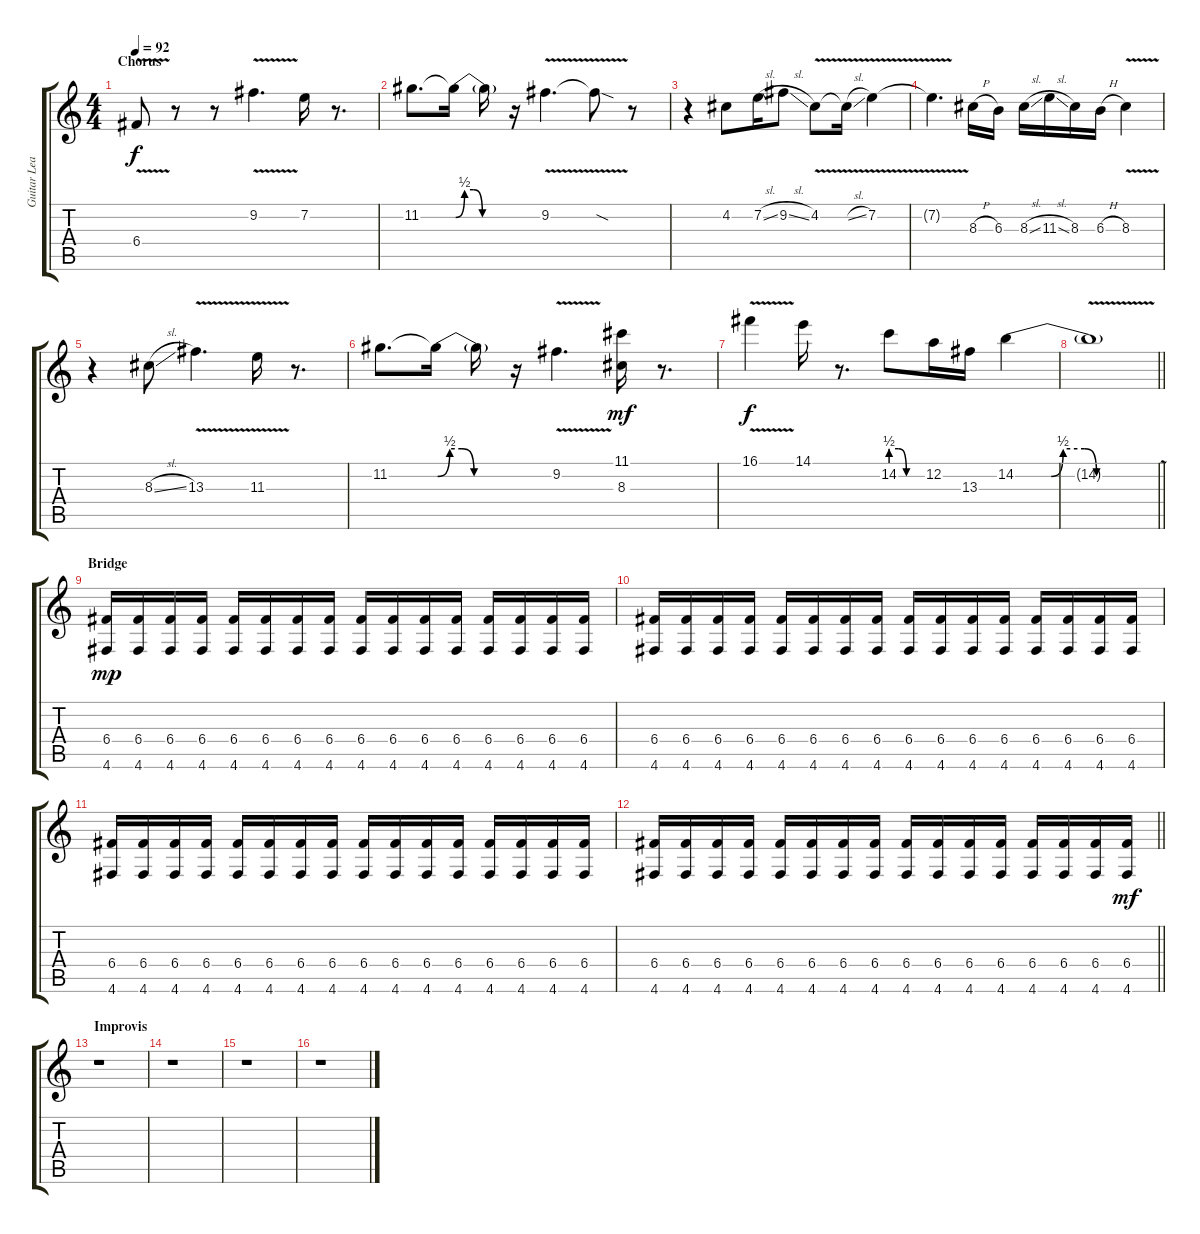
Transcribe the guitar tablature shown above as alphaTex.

\track ("Guitar Lead" "Guitar Lea") {instrument distortionguitar}
\staff {score tabs}
\tuning (D4 A3 F3 C3 G2 D2) {hide}
\ts (4 4)
\section ("" "Chorus")
\tempo 92
\clef g2
\ks aminor
6.4{v}.8{dy f} r.8 r.8 9.2{v}.4{d} 7.2.16 r.8{d} |
11.2.8{d} 11.2{be (custom 0 0 10 2 20 2 30 0 60 0) t}.16 11.2{t}.16 r.16 9.2{v}.4{d} 9.2{sod t}.8 r.8 |
r.4 4.2.8 7.2{sl}.16 9.2{sl}.8 4.2{v}.8 4.2{sl t}.16 7.2{v}.4 |
7.2{t}.4{d} 8.3{h}.16 6.3.16 8.3{sl}.16 11.3{sl}.16 8.3.16 6.3{h}.16 8.3{v}.4 |
r.4 8.3{sl}.8 13.3{v}.4{d} 11.3{v}.16 r.8{d} |
11.2.8{d} 11.2{be (custom 0 0 10 2 20 2 30 0 60 0) t}.16 11.2{t}.16 r.16 9.2{v}.4{d} (11.1 8.3).16{dy mf} r.8{d} |
16.1{v}.4{dy f} 14.1.16 r.8{d} 14.2{be (custom 0 2 15 2 30 0 60 0)}.8 12.2.16 13.3.16 14.2{be (custom 0 0 15 0 20 2 29 2 34 0 60 0)}.4 |
\barLineRight lightlight
14.2{v t}.1 |
\section ("" "Bridge")
(6.4 4.6).16{dy mp} (6.4 4.6).16 (6.4 4.6).16 (6.4 4.6).16 (6.4 4.6).16 (6.4 4.6).16 (6.4 4.6).16 (6.4 4.6).16 (6.4 4.6).16 (6.4 4.6).16 (6.4 4.6).16 (6.4 4.6).16 (6.4 4.6).16 (6.4 4.6).16 (6.4 4.6).16 (6.4 4.6).16 |
(6.4 4.6).16 (6.4 4.6).16 (6.4 4.6).16 (6.4 4.6).16 (6.4 4.6).16 (6.4 4.6).16 (6.4 4.6).16 (6.4 4.6).16 (6.4 4.6).16 (6.4 4.6).16 (6.4 4.6).16 (6.4 4.6).16 (6.4 4.6).16 (6.4 4.6).16 (6.4 4.6).16 (6.4 4.6).16 |
(6.4 4.6).16 (6.4 4.6).16 (6.4 4.6).16 (6.4 4.6).16 (6.4 4.6).16 (6.4 4.6).16 (6.4 4.6).16 (6.4 4.6).16 (6.4 4.6).16 (6.4 4.6).16 (6.4 4.6).16 (6.4 4.6).16 (6.4 4.6).16 (6.4 4.6).16 (6.4 4.6).16 (6.4 4.6).16 |
\barLineRight lightlight
(6.4 4.6).16 (6.4 4.6).16 (6.4 4.6).16 (6.4 4.6).16 (6.4 4.6).16 (6.4 4.6).16 (6.4 4.6).16 (6.4 4.6).16 (6.4 4.6).16 (6.4 4.6).16 (6.4 4.6).16 (6.4 4.6).16 (6.4 4.6).16 (6.4 4.6).16 (6.4 4.6).16 (6.4 4.6).16{dy mf} |
\section ("" "Improvis")
r.1 |
r.1 |
r.1 |
r.1
